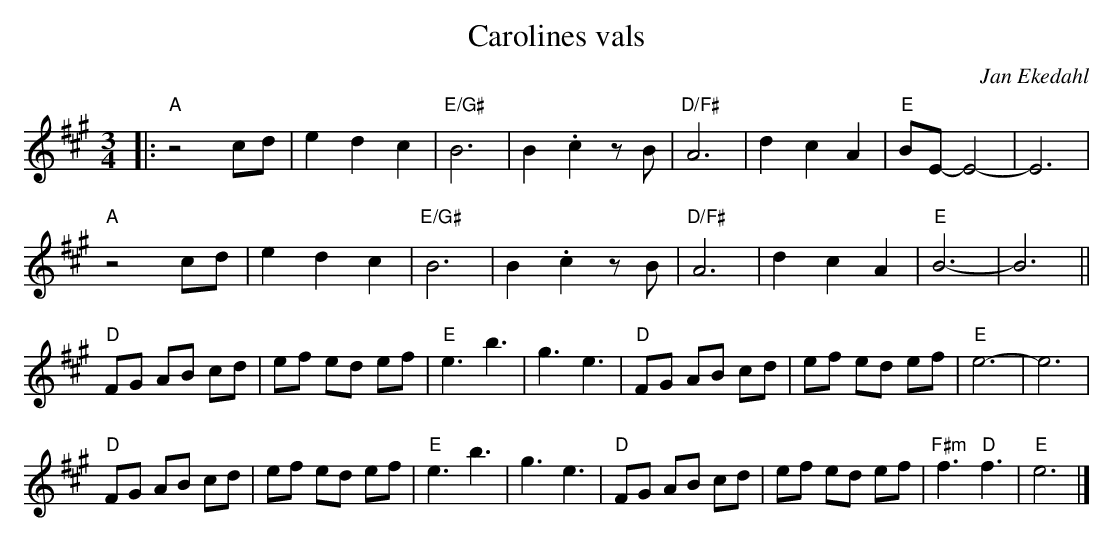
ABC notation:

X:1
T:Carolines vals
C:Jan Ekedahl
M:3/4
L:1/8
K:A
|:"A"z4 cd|e2 d2 c2|"E/G#"B6|B2 .c2 z B|"D/F#"A6|d2 c2 A2|"E"BE- E4-|E6|
"A"z4 cd|e2 d2 c2|"E/G#"B6|B2 .c2 z B|"D/F#"A6|d2 c2 A2|"E"B6-|B6||
"D"FG AB cd|ef ed ef|"E"e3 b3|g3 e3|"D"FG AB cd|ef ed ef|"E"e6-|e6|
"D"FG AB cd|ef ed ef|"E"e3 b3|g3 e3|"D"FG AB cd|ef ed ef|"F#m"f3 "D"f3|"E"e6|]
